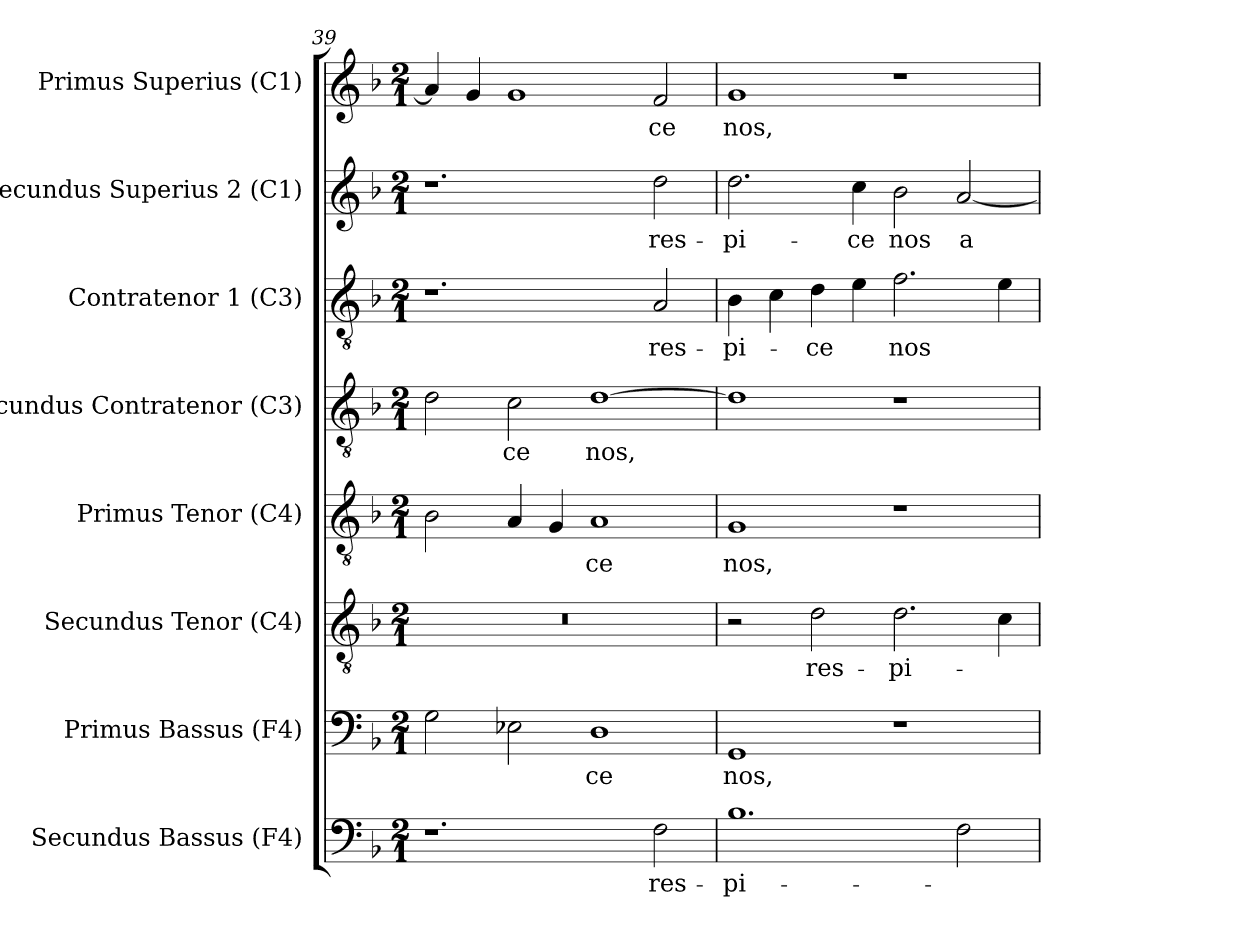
**kern	**text	**kern	**text	**kern	**text	**kern	**text	**kern	**text	**kern	**text	**kern	**text	**kern	**text
*part8	*part8	*part7	*part7	*part6	*part6	*part5	*part5	*part4	*part4	*part3	*part3	*part2	*part2	*part1	*part1
*staff8	*staff8	*staff7	*staff7	*staff6	*staff6	*staff5	*staff5	*staff4	*staff4	*staff3	*staff3	*staff2	*staff2	*staff1	*staff1
*I"Secundus Bassus (F4)	*	*I"Primus Bassus (F4)	*	*I"Secundus Tenor (C4)	*	*I"Primus Tenor (C4)	*	*I"Secundus  Contratenor (C3)	*	*I"Contratenor 1 (C3)	*	*I"Secundus Superius 2 (C1)	*	*I"Primus Superius (C1)	*
*I'B2	*	*I'B1	*	*I'T2	*	*I'T1	*	*I'A2	*	*I'A1	*	*I'C2	*	*I'C1	*
*clefF4	*	*clefF4	*	*clefGv2	*	*clefGv2	*	*clefGv2	*	*clefGv2	*	*clefG2	*	*clefG2	*
*	*	*	*	*	*	*ITrd7c12	*	*	*	*	*	*	*	*	*
*k[b-]	*	*k[b-]	*	*k[b-]	*	*k[b-]	*	*k[b-]	*	*k[b-]	*	*k[b-]	*	*k[b-]	*
*F:	*	*F:	*	*F:	*	*F:	*	*F:	*	*F:	*	*F:	*	*F:	*
*M2/1	*	*M2/1	*	*M2/1	*	*M2/1	*	*M2/1	*	*M2/1	*	*M2/1	*	*M2/1	*
=39	=39	=39	=39	=39	=39	=39	=39	=39	=39	=39	=39	=39	=39	=39	=39
!	!	!	!	!LO:N:vis=1	!	!	!	!	!	!	!	!	!	!	!
1.r	.	2Gi\	.	0r	.	2BB-i\	.	2di\	.	1.r	.	1.r	.	4ai/]	.
.	.	.	.	.	.	.	.	.	.	.	.	.	.	4gi/	.
!	!	!	!	!	!	!	!	!	!LO:LY:b:color=#000000	!	!	!	!	!	!
.	.	2E-i\	.	.	.	4AAi/	.	2ci\	-ce	.	.	.	.	1gi	.
.	.	.	.	.	.	4GGi/	.	.	.	.	.	.	.	.	.
!	!	!	!LO:LY:b:color=#000000	!	!	!	!	!	!	!	!	!	!	!	!
!	!	!	!	!	!	!	!LO:LY:b:color=#000000	!	!	!	!	!	!	!	!
!	!	!	!	!	!	!	!	!	!LO:LY:b:color=#000000	!	!	!	!	!	!
.	.	1Di	-ce	.	.	1AAi	-ce	[1di	nos,	.	.	.	.	.	.
!	!LO:LY:b:color=#000000	!	!	!	!	!	!	!	!	!	!	!	!	!	!
!	!	!	!	!	!	!	!	!	!	!	!LO:LY:b:color=#000000	!	!	!	!
!	!	!	!	!	!	!	!	!	!	!	!	!	!LO:LY:b:color=#000000	!	!
!	!	!	!	!	!	!	!	!	!	!	!	!	!	!	!LO:LY:b:color=#000000
2Fi\	res-	.	.	.	.	.	.	.	.	2Ai/	res-	2ddi\	res-	2fi/	-ce
!!LO:PB:g=z
=40	=40	=40	=40	=40	=40	=40	=40	=40	=40	=40	=40	=40	=40	=40	=40
!	!LO:LY:b:color=#000000	!	!	!	!	!	!	!	!	!	!	!	!	!	!
!	!	!	!LO:LY:b:color=#000000	!	!	!	!	!	!	!	!	!	!	!	!
!	!	!	!	!	!	!	!LO:LY:b:color=#000000	!	!	!	!	!	!	!	!
!	!	!	!	!	!	!	!	!	!	!	!LO:LY:b:color=#000000	!	!	!	!
!	!	!	!	!	!	!	!	!	!	!	!	!	!LO:LY:b:color=#000000	!	!
!	!	!	!	!	!	!	!	!	!	!	!	!	!	!	!LO:LY:b:color=#000000
1.B-i	-pi-	1GGi	nos,	2r	.	1GGi	nos,	1di]	.	4B-i\	-pi-	2.ddi\	-pi-	1gi	nos,
.	.	.	.	.	.	.	.	.	.	4ci\	.	.	.	.	.
!	!	!	!	!	!LO:LY:b:color=#000000	!	!	!	!	!	!	!	!	!	!
!	!	!	!	!	!	!	!	!	!	!	!LO:LY:b:color=#000000	!	!	!	!
.	.	.	.	2di\	res-	.	.	.	.	4di\	-ce	.	.	.	.
!	!	!	!	!	!	!	!	!	!	!	!	!	!LO:LY:b:color=#000000	!	!
.	.	.	.	.	.	.	.	.	.	4ei\	.	4cci\	-ce	.	.
!	!	!	!	!	!LO:LY:b:color=#000000	!	!	!	!	!	!	!	!	!	!
!	!	!	!	!	!	!	!	!	!	!	!LO:LY:b:color=#000000	!	!	!	!
!	!	!	!	!	!	!	!	!	!	!	!	!	!LO:LY:b:color=#000000	!	!
.	.	1r	.	2.di\	-pi-	1r	.	1r	.	2.fi\	nos	2b-i\	nos	1r	.
!	!	!	!	!	!	!	!	!	!	!	!	!	!LO:LY:b:color=#000000	!	!
2Fi\	.	.	.	.	.	.	.	.	.	.	.	[2ai/	a-	.	.
.	.	.	.	4ci\	.	.	.	.	.	4ei\	.	.	.	.	.
=	=	=	=	=	=	=	=	=	=	=	=	=	=	=	=
*-	*-	*-	*-	*-	*-	*-	*-	*-	*-	*-	*-	*-	*-	*-	*-
